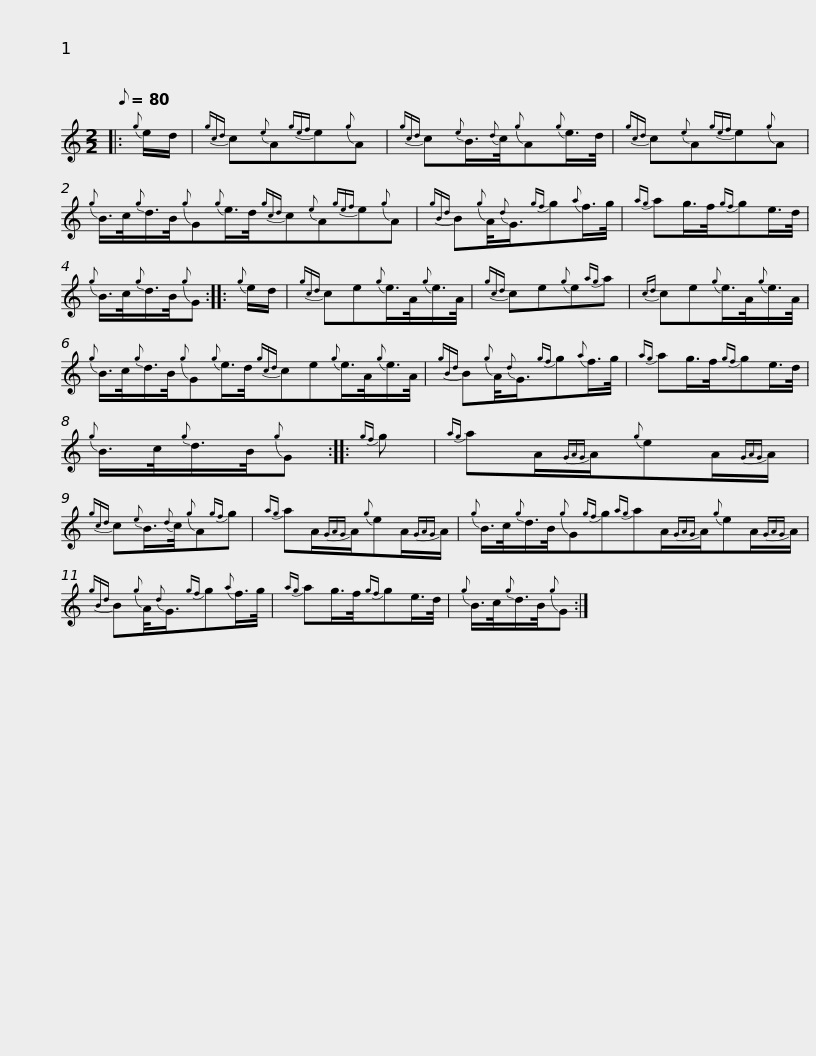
X:1
L:1/8
Q:1/8=80
M:2/2
I:linebreak $
K:C
V:1 treble
V:1
|:{g} e/d/ |{gcd} c{e}A{gef}e{g}A |{gcd} c{e}B3/4{d}c/4{g}A{g}e/>d/ |${gcd} c{e}A{gef}e{g}A |{g} B/>c/{g}d/>B/{g}G{g}e/>d/{gcd}c{e}A{gef}e{g}A | %5
{gBd} B{g}A/4{d}G3/4{gf}g{a}f/>g/ |${ag} ag/>f/{gf}ge/>d/ |{g} B/>c/{g}d/>B/{g}G ::{g} e/d/ |${gcd} ce{g}e/>A/{g}e/>A/ | %10
{gcd} ce{g}e{ag}a |{cd} ce{g}e/>A/{g}e/>A/ |${g} B/>c/{g}d/>B/{g}G{g}e/>d/{gcd}ce{g}e/>A/{g}e/>A/ |{gBd} B{g}A/4{d}G3/4{gf}g{a}f/>g/ |{ag} ag/>f/{gf}ge/>d/ |$ %15
{g} B/>c/{g}d/>B/{g}G ::{gf} g |{ag} aA/{GAG}A/{g}eA/{GAG}A/ |${gcd} c{e}B3/4{d}c/4{g}A{gf}g |{ag} aA/{GAG}A/{g}eA/{GAG}A/ | %20
{g} B/>c/{g}d/>B/{g}G{gf}g{ag}aA/{GAG}A/{g}eA/{GAG}A/ |${gBd} B{g}A/4{d}G3/4{gf}g{a}f/>g/ |{ag} ag/>f/{gf}ge/>d/ |{g} B/>c/{g}d/>B/{g}G :| %24
